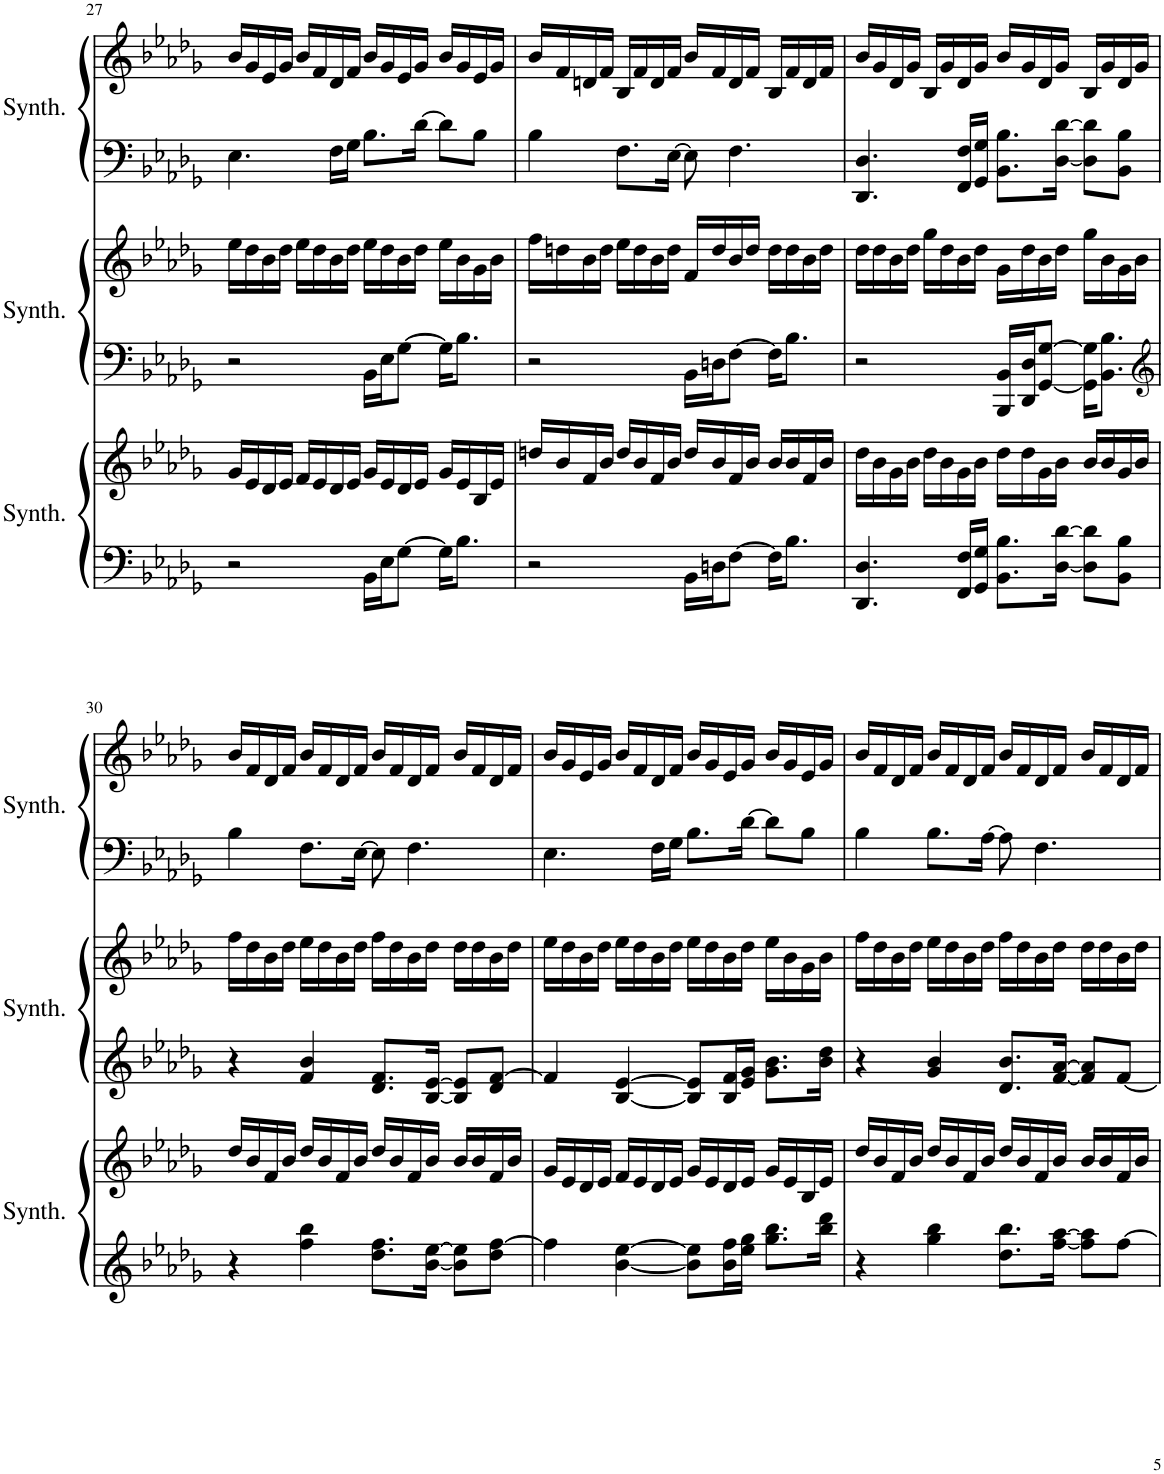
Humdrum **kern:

**kern	**kern	**kern	**kern	**kern	**kern
*part3	*part3	*part2	*part2	*part1	*part1
*staff6	*staff5	*staff4	*staff3	*staff2	*staff1
*I"Square Synthesizer	*	*I"Square Synthesizer	*	*I"Square Synthesizer	*
*I'Synth.	*	*I'Synth.	*	*I'Synth.	*
!!LO:PB:g=z
*clefF4	*clefG2	*clefF4	*clefG2	*clefF4	*clefG2
*k[b-e-a-d-g-]	*k[b-e-a-d-g-]	*k[b-e-a-d-g-]	*k[b-e-a-d-g-]	*k[b-e-a-d-g-]	*k[b-e-a-d-g-]
*M4/4	*M4/4	*M4/4	*M4/4	*M4/4	*M4/4
=27	=27	=27	=27	=27	=27
2r	16g-/LL	2r	16ee-\LL	4.E-\	16b-/LL
.	16e-/	.	16dd-\	.	16g-/
.	16d-/	.	16b-\	.	16e-/
.	16e-/JJ	.	16dd-\JJ	.	16g-/JJ
.	16f/LL	.	16ee-\LL	.	16b-/LL
.	16e-/	.	16dd-\	.	16f/
.	16d-/	.	16b-\	16F\LL	16d-/
.	16e-/JJ	.	16dd-\JJ	16G-\JJ	16f/JJ
16BB-\LL	16g-/LL	16BB-\LL	16ee-\LL	8.B-\L	16b-/LL
16E-\J	16e-/	16E-\J	16dd-\	.	16g-/
[8G-\J	16d-/	[8G-\J	16b-\	.	16e-/
.	16e-/JJ	.	16dd-\JJ	[16d-\Jk	16g-/JJ
16G-\KL]	16g-/LL	16G-\KL]	16ee-\LL	8d-\L]	16b-/LL
8.B-\J	16e-/	8.B-\J	16b-\	.	16g-/
.	16B-/	.	16g-\	8B-\J	16e-/
.	16e-/JJ	.	16b-\JJ	.	16g-/JJ
=28	=28	=28	=28	=28	=28
2r	16ddn/LL	2r	16ff\LL	4B-\	16b-/LL
.	16b-/	.	16ddn\	.	16f/
.	16f/	.	16b-\	.	16dn/
.	16b-/JJ	.	16dd\JJ	.	16f/JJ
.	16dd/LL	.	16ee-\LL	8.F\L	16B-/LL
.	16b-/	.	16dd\	.	16f/
.	16f/	.	16b-\	.	16d/
.	16b-/JJ	.	16dd\JJ	[16E-\Jk	16f/JJ
16BB-\LL	16dd/LL	16BB-\LL	16f/LL	8E-\]	16b-/LL
16Dn\J	16b-/	16Dn\J	16dd/	.	16f/
[8F\J	16f/	[8F\J	16b-/	4.F\	16d/
.	16b-/JJ	.	16dd/JJ	.	16f/JJ
16F\KL]	16b-/LL	16F\KL]	16dd\LL	.	16B-/LL
8.B-\J	16b-/	8.B-\J	16dd\	.	16f/
.	16f/	.	16b-\	.	16d/
.	16b-/JJ	.	16dd\JJ	.	16f/JJ
=29	=29	=29	=29	=29	=29
4.DD-/ 4.D-/	16dd-\LL	2r	16dd-\LL	4.DD-/ 4.D-/	16b-/LL
.	16b-\	.	16dd-\	.	16g-/
.	16g-\	.	16b-\	.	16d-/
.	16b-\JJ	.	16dd-\JJ	.	16g-/JJ
.	16dd-\LL	.	16gg-\LL	.	16B-/LL
.	16b-\	.	16dd-\	.	16g-/
16FF/ 16F/LL	16g-\	.	16b-\	16FF/ 16F/LL	16d-/
16GG-/ 16G-/JJ	16b-\JJ	.	16dd-\JJ	16GG-/ 16G-/JJ	16g-/JJ
8.BB-\ 8.B-\L	16dd-\LL	16BBB-/ 16BB-/LL	16g-\LL	8.BB-\ 8.B-\L	16b-/LL
.	16dd-\	16DD-/ 16D-/J	16dd-\	.	16g-/
.	16g-\	[8GG-/ [8G-/J	16b-\	.	16d-/
[16D-\ [16d-\Jk	16b-\JJ	.	16dd-\JJ	[16D-\ [16d-\Jk	16g-/JJ
8D-\] 8d-\]L	16b-/LL	16GG-\] 16G-\]KL	16gg-\LL	8D-\] 8d-\]L	16B-/LL
.	16b-/	8.BB-\ 8.B-\J	16b-\	.	16g-/
8BB-\ 8B-\J	16g-/	.	16g-\	8BB-\ 8B-\J	16d-/
.	16b-/JJ	.	16b-\JJ	.	16g-/JJ
!!LO:LB:g=z
=30	=30	=30	=30	=30	=30
*	*	*clefG2	*	*	*
4r	16dd-/LL	4r	16ff\LL	4B-\	16b-/LL
.	16b-/	.	16dd-\	.	16f/
.	16f/	.	16b-\	.	16d-/
.	16b-/JJ	.	16dd-\JJ	.	16f/JJ
4ff\ 4bb-\	16dd-/LL	4f/ 4b-/	16ee-\LL	8.F\L	16b-/LL
.	16b-/	.	16dd-\	.	16f/
.	16f/	.	16b-\	.	16d-/
.	16b-/JJ	.	16dd-\JJ	[16E-\Jk	16f/JJ
8.dd-\ 8.ff\L	16dd-/LL	8.d-/ 8.f/L	16ff\LL	8E-\]	16b-/LL
.	16b-/	.	16dd-\	.	16f/
.	16f/	.	16b-\	4.F\	16d-/
[16b-\ [16ee-\Jk	16b-/JJ	[16B-/ [16e-/Jk	16dd-\JJ	.	16f/JJ
8b-\] 8ee-\]L	16b-/LL	8B-/] 8e-/]L	16dd-\LL	.	16b-/LL
.	16b-/	.	16dd-\	.	16f/
8dd-\ [8ff\J	16f/	8d-/ [8f/J	16b-\	.	16d-/
.	16b-/JJ	.	16dd-\JJ	.	16f/JJ
=31	=31	=31	=31	=31	=31
4ff\]	16g-/LL	4f/]	16ee-\LL	4.E-\	16b-/LL
.	16e-/	.	16dd-\	.	16g-/
.	16d-/	.	16b-\	.	16e-/
.	16e-/JJ	.	16dd-\JJ	.	16g-/JJ
[4b-\ [4ee-\	16f/LL	[4B-/ [4e-/	16ee-\LL	.	16b-/LL
.	16e-/	.	16dd-\	.	16f/
.	16d-/	.	16b-\	16F\LL	16d-/
.	16e-/JJ	.	16dd-\JJ	16G-\JJ	16f/JJ
8b-\] 8ee-\]L	16g-/LL	8B-/] 8e-/]L	16ee-\LL	8.B-\L	16b-/LL
.	16e-/	.	16dd-\	.	16g-/
16b-\ 16ff\L	16d-/	16B-/ 16f/L	16b-\	.	16e-/
16ee-\ 16gg-\JJ	16e-/JJ	16e-/ 16g-/JJ	16dd-\JJ	[16d-\Jk	16g-/JJ
8.gg-\ 8.bb-\L	16g-/LL	8.g-\ 8.b-\L	16ee-\LL	8d-\L]	16b-/LL
.	16e-/	.	16b-\	.	16g-/
.	16B-/	.	16g-\	8B-\J	16e-/
16bb-\ 16ddd-\Jk	16e-/JJ	16b-\ 16dd-\Jk	16b-\JJ	.	16g-/JJ
=32	=32	=32	=32	=32	=32
4r	16dd-/LL	4r	16ff\LL	4B-\	16b-/LL
.	16b-/	.	16dd-\	.	16f/
.	16f/	.	16b-\	.	16d-/
.	16b-/JJ	.	16dd-\JJ	.	16f/JJ
4gg-\ 4bb-\	16dd-/LL	4g-/ 4b-/	16ee-\LL	8.B-\L	16b-/LL
.	16b-/	.	16dd-\	.	16f/
.	16f/	.	16b-\	.	16d-/
.	16b-/JJ	.	16dd-\JJ	[16A-\Jk	16f/JJ
8.dd-\ 8.bb-\L	16dd-/LL	8.d-/ 8.b-/L	16ff\LL	8A-\]	16b-/LL
.	16b-/	.	16dd-\	.	16f/
.	16f/	.	16b-\	4.F\	16d-/
[16ff\ [16aa-\Jk	16b-/JJ	[16f/ [16a-/Jk	16dd-\JJ	.	16f/JJ
8ff\] 8aa-\]L	16b-/LL	8f/] 8a-/]L	16dd-\LL	.	16b-/LL
.	16b-/	.	16dd-\	.	16f/
[8ff\J	16f/	[8f/J	16b-\	.	16d-/
.	16b-/JJ	.	16dd-\JJ	.	16f/JJ
=	=	=	=	=	=
*-	*-	*-	*-	*-	*-
